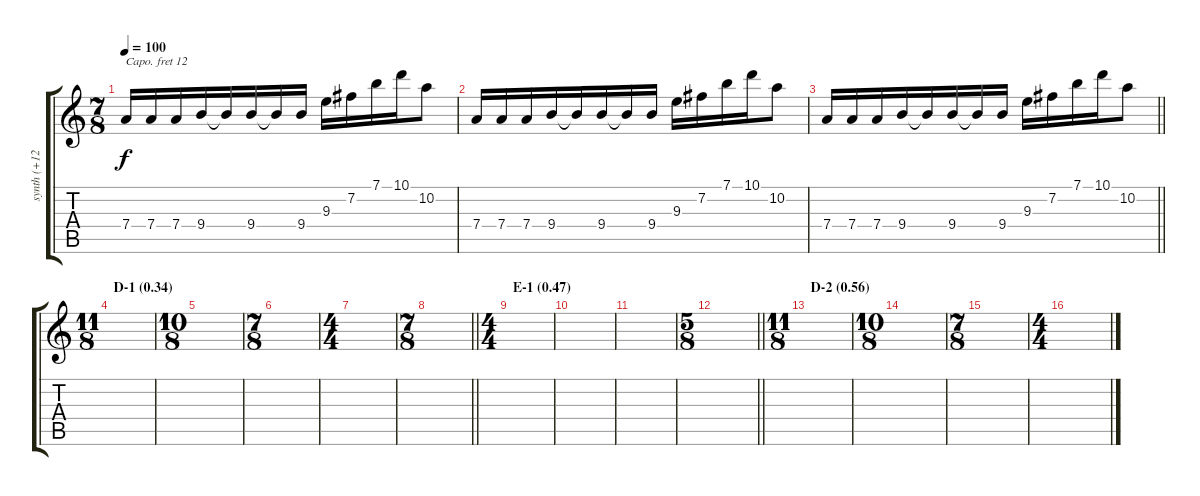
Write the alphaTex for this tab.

\track ("synth (+12)" "synth (+12") {instrument lead2sawtooth}
\staff {score tabs}
\capo 12
\tuning (E4 B3 G3 D3 A2 E2) {hide}
\ts (7 8)
\tempo 100
\clef g2
\ks c
7.4.16{dy f} 7.4.16 7.4.16 9.4.16 9.4{t}.16 9.4.16 9.4{t}.16 9.4.16 9.3.16 7.2.16 7.1.16 10.1.16 10.2.8 |
7.4.16 7.4.16 7.4.16 9.4.16 9.4{t}.16 9.4.16 9.4{t}.16 9.4.16 9.3.16 7.2.16 7.1.16 10.1.16 10.2.8 |
\barLineRight lightlight
7.4.16 7.4.16 7.4.16 9.4.16 9.4{t}.16 9.4.16 9.4{t}.16 9.4.16 9.3.16 7.2.16 7.1.16 10.1.16 10.2.8 |
\ts (11 8)
\section ("" "D-1 (0.34)")
|
\ts (10 8)
|
\ts (7 8)
|
\ts (4 4)
|
\ts (7 8)
\barLineRight lightlight
|
\ts (4 4)
\section ("" "E-1 (0.47)")
|
|
|
\ts (5 8)
\barLineRight lightlight
|
\ts (11 8)
\section ("" "D-2 (0.56)")
|
\ts (10 8)
|
\ts (7 8)
|
\ts (4 4)
